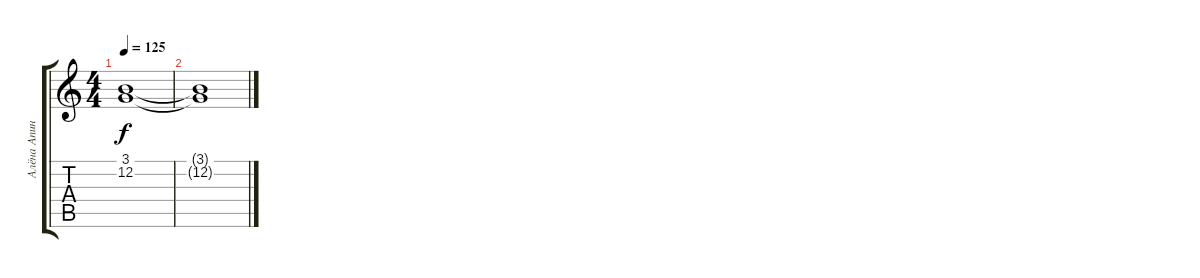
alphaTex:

\track ("Алёна Апина (вокал)" "Алёна Апин") {instrument lead6voice}
\staff {score tabs}
\tuning (E4 B3 G3 D3 A2 E2) {hide}
\ts (4 4)
\tempo 125
\clef g2
\ks c
(3.1{t} 12.2{t}).1{dy f} |
(3.1{t} 12.2{t}).1
